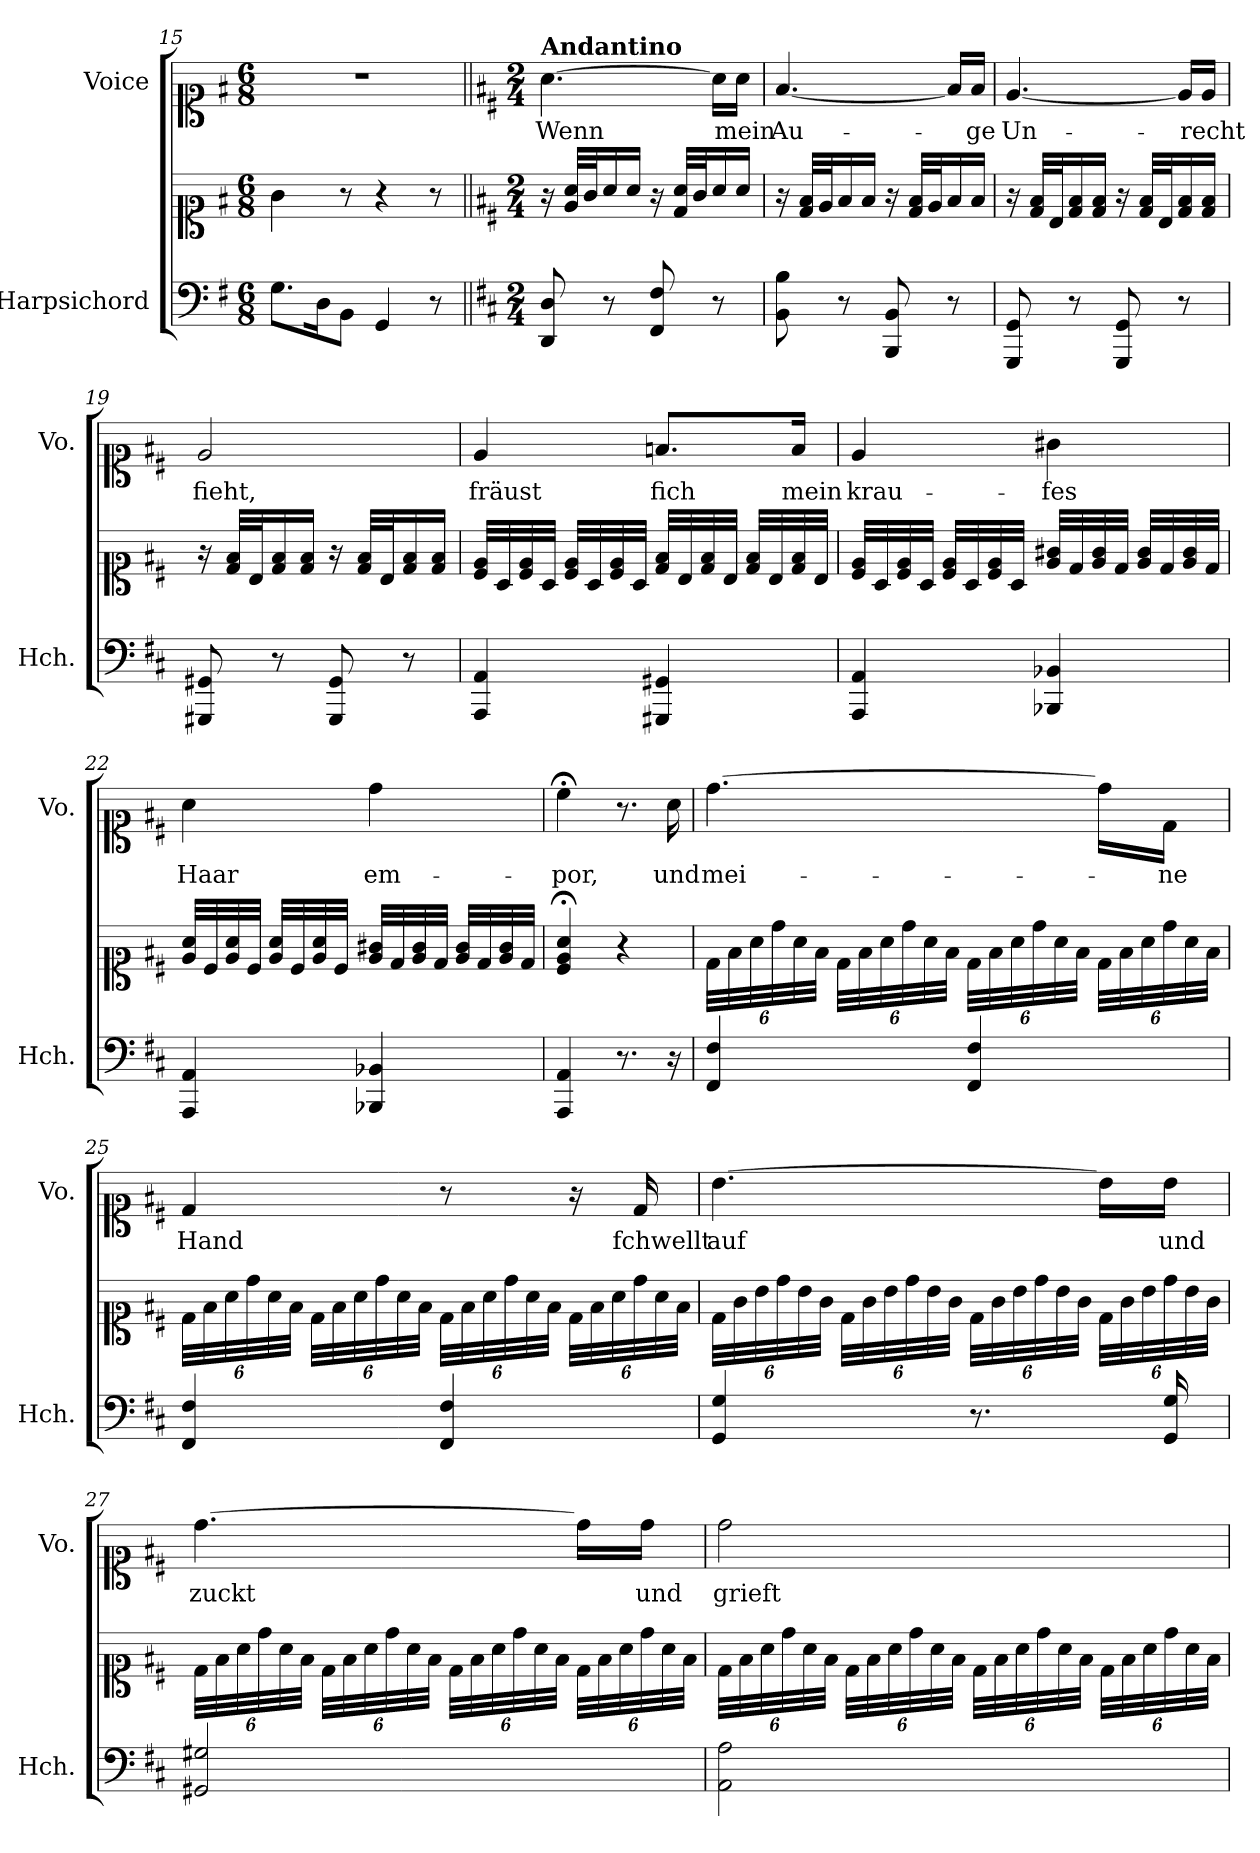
**kern	**kern	**kern	**text
*part2	*part2	*part1	*part1
*staff3	*staff2	*staff1	*staff1
*I"Harpsichord	*	*I"Voice	*
*I'Hch.	*	*I'Vo.	*
*clefF4	*clefC1	*clefC1	*
*k[f#]	*k[f#]	*k[f#]	*
*M6/8	*M6/8	*M6/8	*
=15	=15	=15	=15
8.G\L	4g\	2.r	.
16D\K	.	.	.
8BB\J	8r	.	.
4GG/	4r	.	.
8r	8r	.	.
!!LO:LB:g=z
=16||	=16||	=16||	=16||
*k[f#c#]	*k[f#c#]	*k[f#c#]	*
*M2/4	*M2/4	*M2/4	*
!	!	!LO:TX:a:B:t=Andantino	!
!	!	!	!LO:LY:b
8DD/ 8D/	16r	[4.a\	Wenn
.	32e/ 32a/LLL	.	.
.	32g/J	.	.
8r	16a/	.	.
.	16a/JJ	.	.
8FF#/ 8F#/	16r	.	.
.	32d/ 32a/LLL	.	.
.	32g/J	.	.
8r	16a/	16a\LL]	.
!	!	!	!LO:LY:b
.	16a/JJ	16a\JJ	mein
=17	=17	=17	=17
!	!	!	!LO:LY:b
8BB\ 8B\	16r	[4.f#/	Au-
.	32d/ 32f#/LLL	.	.
.	32e/J	.	.
8r	16f#/	.	.
.	16f#/JJ	.	.
8BBB/ 8BB/	16r	.	.
.	32d/ 32f#/LLL	.	.
.	32e/J	.	.
8r	16f#/	16f#/LL]	.
!	!	!	!LO:LY:b
.	16f#/JJ	16f#/JJ	-ge
=18	=18	=18	=18
!	!	!	!LO:LY:b
8GGG/ 8GG/	16r	[4.e/	Un-
.	32d/ 32f#/LLL	.	.
.	32B/J	.	.
8r	16d/ 16f#/	.	.
.	16d/ 16f#/JJ	.	.
8GGG/ 8GG/	16r	.	.
.	32d/ 32f#/LLL	.	.
.	32B/J	.	.
8r	16d/ 16f#/	16e/LL]	.
!	!	!	!LO:LY:b
.	16d/ 16f#/JJ	16e/JJ	-recht
=19	=19	=19	=19
!	!	!	!LO:LY:b
8GGG#X/ 8GG#X/	16r	2e/	fieht,
.	32d/ 32f#/LLL	.	.
.	32B/J	.	.
8r	16d/ 16f#/	.	.
.	16d/ 16f#/JJ	.	.
8GGG#/ 8GG#/	16r	.	.
.	32d/ 32f#/LLL	.	.
.	32B/J	.	.
8r	16d/ 16f#/	.	.
.	16d/ 16f#/JJ	.	.
!!LO:PB:g=z
=20	=20	=20	=20
!	!	!	!LO:LY:b
4AAA/ 4AA/	32c#/ 32e/LLL	4e/	fräust
.	32A/	.	.
.	32c#/ 32e/	.	.
.	32A/JJJ	.	.
.	32c#/ 32e/LLL	.	.
.	32A/	.	.
.	32c#/ 32e/	.	.
.	32A/JJJ	.	.
!	!	!	!LO:LY:b
4GGG#X/ 4GG#X/	32d/ 32f#/LLL	8.fn/L	fich
.	32B/	.	.
.	32d/ 32f#/	.	.
.	32B/JJJ	.	.
.	32d/ 32f#/LLL	.	.
.	32B/	.	.
!	!	!	!LO:LY:b
.	32d/ 32f#/	16f/Jk	mein
.	32B/JJJ	.	.
=21	=21	=21	=21
!	!	!	!LO:LY:b
4AAA/ 4AA/	32c#/ 32e/LLL	4e/	krau-
.	32A/	.	.
.	32c#/ 32e/	.	.
.	32A/JJJ	.	.
.	32c#/ 32e/LLL	.	.
.	32A/	.	.
.	32c#/ 32e/	.	.
.	32A/JJJ	.	.
!	!	!	!LO:LY:b
4BBB-X/ 4BB-X/	32e/ 32g#X/LLL	4g#X\	-fes
.	32d/	.	.
.	32e/ 32g#/	.	.
.	32d/JJJ	.	.
.	32e/ 32g#/LLL	.	.
.	32d/	.	.
.	32e/ 32g#/	.	.
.	32d/JJJ	.	.
!!LO:LB:g=z
=22	=22	=22	=22
!	!	!	!LO:LY:b
4AAA/ 4AA/	32e/ 32a/LLL	4a\	Haar
.	32c#/	.	.
.	32e/ 32a/	.	.
.	32c#/JJJ	.	.
.	32e/ 32a/LLL	.	.
.	32c#/	.	.
.	32e/ 32a/	.	.
.	32c#/JJJ	.	.
!	!	!	!LO:LY:b
4BBB-X/ 4BB-X/	32e/ 32g#X/LLL	4dd\	em-
.	32d/	.	.
.	32e/ 32g#/	.	.
.	32d/JJJ	.	.
.	32e/ 32g#/LLL	.	.
.	32d/	.	.
.	32e/ 32g#/	.	.
.	32d/JJJ	.	.
=23	=23	=23	=23
!	!	!	!LO:LY:b
4AAA/ 4AA/	4c#/;< 4e/;< 4a/;<	4cc#;<\	-por,
8.r	4r	8.r	.
!	!	!	!LO:LY:b
16r	.	16a\	und
=24	=24	=24	=24
*	*Xbrackettup	*	*
!	!	!	!LO:LY:b
4FF#/ 4F#/	48d\LLL	[4.dd\	mei-
.	48f#\	.	.
.	48a\	.	.
.	48dd\	.	.
.	48a\	.	.
.	48f#\JJJ	.	.
.	48d\LLL	.	.
.	48f#\	.	.
.	48a\	.	.
.	48dd\	.	.
.	48a\	.	.
.	48f#\JJJ	.	.
4FF#/ 4F#/	48d\LLL	.	.
.	48f#\	.	.
.	48a\	.	.
.	48dd\	.	.
.	48a\	.	.
.	48f#\JJJ	.	.
.	48d\LLL	16dd\LL]	.
.	48f#\	.	.
.	48a\	.	.
!	!	!	!LO:LY:b
.	48dd\	16d\JJ	-ne
.	48a\	.	.
.	48f#\JJJ	.	.
!!LO:LB:g=z
=25	=25	=25	=25
!	!	!	!LO:LY:b
4FF#/ 4F#/	48d\LLL	4d/	Hand
.	48f#\	.	.
.	48a\	.	.
.	48dd\	.	.
.	48a\	.	.
.	48f#\JJJ	.	.
.	48d\LLL	.	.
.	48f#\	.	.
.	48a\	.	.
.	48dd\	.	.
.	48a\	.	.
.	48f#\JJJ	.	.
4FF#/ 4F#/	48d\LLL	8r	.
.	48f#\	.	.
.	48a\	.	.
.	48dd\	.	.
.	48a\	.	.
.	48f#\JJJ	.	.
.	48d\LLL	16r	.
.	48f#\	.	.
.	48a\	.	.
!	!	!	!LO:LY:b
.	48dd\	16d/	fchwellt
.	48a\	.	.
.	48f#\JJJ	.	.
=26	=26	=26	=26
!	!	!	!LO:LY:b
4GG/ 4G/	48d\LLL	[4.b\	auf
.	48g\	.	.
.	48b\	.	.
.	48dd\	.	.
.	48b\	.	.
.	48g\JJJ	.	.
.	48d\LLL	.	.
.	48g\	.	.
.	48b\	.	.
.	48dd\	.	.
.	48b\	.	.
.	48g\JJJ	.	.
8.r	48d\LLL	.	.
.	48g\	.	.
.	48b\	.	.
.	48dd\	.	.
.	48b\	.	.
.	48g\JJJ	.	.
.	48d\LLL	16b\LL]	.
.	48g\	.	.
.	48b\	.	.
!	!	!	!LO:LY:b
16GG/ 16G/	48dd\	16b\JJ	und
.	48b\	.	.
.	48g\JJJ	.	.
!!LO:LB:g=z
=27	=27	=27	=27
!	!	!	!LO:LY:b
2GG#X/ 2G#X/	48d\LLL	[4.dd\	zuckt
.	48f#\	.	.
.	48a\	.	.
.	48dd\	.	.
.	48a\	.	.
.	48f#\JJJ	.	.
.	48d\LLL	.	.
.	48f#\	.	.
.	48a\	.	.
.	48dd\	.	.
.	48a\	.	.
.	48f#\JJJ	.	.
.	48d\LLL	.	.
.	48f#\	.	.
.	48a\	.	.
.	48dd\	.	.
.	48a\	.	.
.	48f#\JJJ	.	.
.	48d\LLL	16dd\LL]	.
.	48f#\	.	.
.	48a\	.	.
!	!	!	!LO:LY:b
.	48dd\	16dd\JJ	und
.	48a\	.	.
.	48f#\JJJ	.	.
=28	=28	=28	=28
!	!	!	!LO:LY:b
2AA\ 2A\	48d\LLL	2dd\	grieft
.	48f#\	.	.
.	48a\	.	.
.	48dd\	.	.
.	48a\	.	.
.	48f#\JJJ	.	.
.	48d\LLL	.	.
.	48f#\	.	.
.	48a\	.	.
.	48dd\	.	.
.	48a\	.	.
.	48f#\JJJ	.	.
.	48d\LLL	.	.
.	48f#\	.	.
.	48a\	.	.
.	48dd\	.	.
.	48a\	.	.
.	48f#\JJJ	.	.
.	48d\LLL	.	.
.	48f#\	.	.
.	48a\	.	.
.	48dd\	.	.
.	48a\	.	.
.	48f#\JJJ	.	.
=	=	=	=
*-	*-	*-	*-
